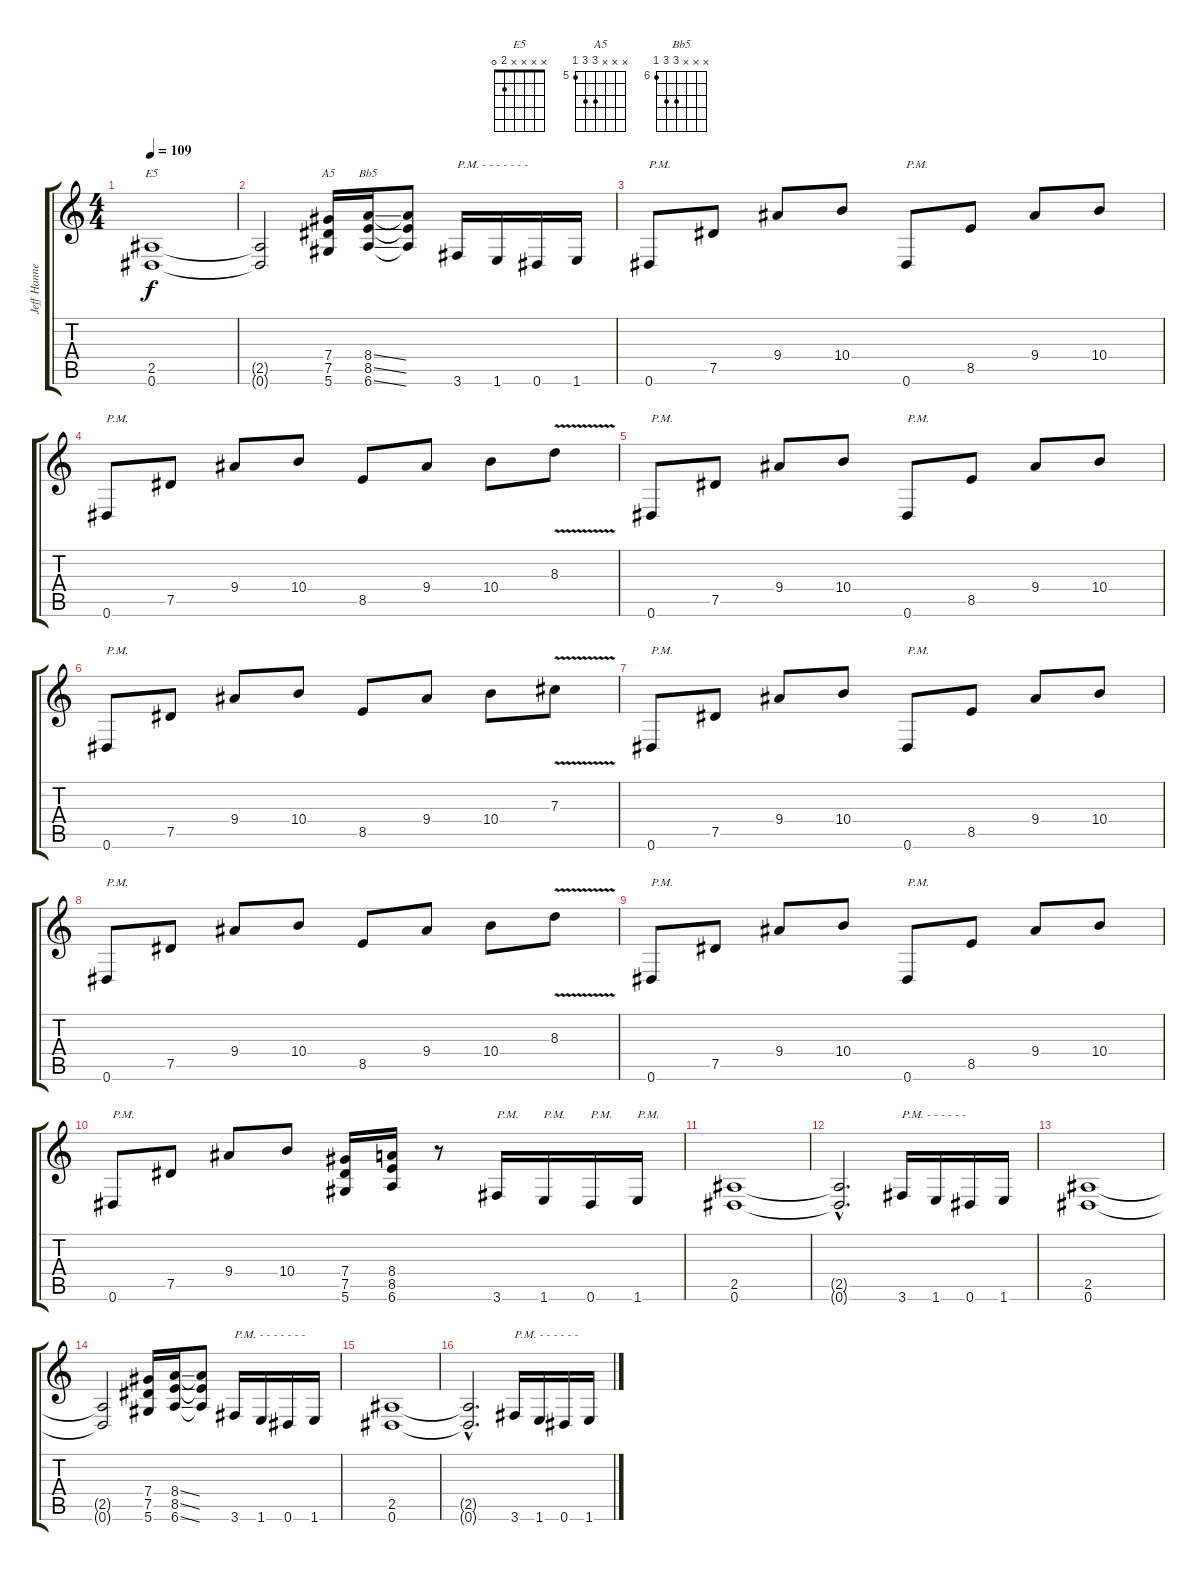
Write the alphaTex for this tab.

\track ("Jeff Hanneman" "Jeff Hanne") {instrument distortionguitar}
\staff {score tabs}
\tuning (Eb4 Bb3 Gb3 Db3 Ab2 Eb2) {hide}
\chord ("E5" x x x x 2 0)
\chord ("A5" x x x 7 7 5) {firstfret 5}
\chord ("Bb5" x x x 8 8 6) {firstfret 6}
\ts (4 4)
\tempo 109
\clef g2
\ks c
(2.5 0.6).1{ch "E5" dy f} |
(2.5{t} 0.6{t}).2 (7.4 7.5 5.6).16{ch "A5"} (8.4{ss} 8.5{ss} 6.6{ss}).16{ch "Bb5"} (8.4{t} 8.5{t} 6.6{t}).8 3.6.16{txt "P.M. - - - - - - - "} 1.6.16 0.6.16 1.6.16 |
0.6.8{txt "P.M."} 7.5.8 9.4.8 10.4.8 0.6.8{txt "P.M."} 8.5.8 9.4.8 10.4.8 |
0.6.8{txt "P.M."} 7.5.8 9.4.8 10.4.8 8.5.8 9.4.8 10.4.8 8.3{v}.8 |
0.6.8{txt "P.M."} 7.5.8 9.4.8 10.4.8 0.6.8{txt "P.M."} 8.5.8 9.4.8 10.4.8 |
0.6.8{txt "P.M."} 7.5.8 9.4.8 10.4.8 8.5.8 9.4.8 10.4.8 7.3{v}.8 |
0.6.8{txt "P.M."} 7.5.8 9.4.8 10.4.8 0.6.8{txt "P.M."} 8.5.8 9.4.8 10.4.8 |
0.6.8{txt "P.M."} 7.5.8 9.4.8 10.4.8 8.5.8 9.4.8 10.4.8 8.3{v}.8 |
0.6.8{txt "P.M."} 7.5.8 9.4.8 10.4.8 0.6.8{txt "P.M."} 8.5.8 9.4.8 10.4.8 |
0.6.8{txt "P.M."} 7.5.8 9.4.8 10.4.8 (7.4 7.5 5.6).16 (8.4 8.5 6.6).16 r.8 3.6.16{txt "P.M."} 1.6.16{txt "P.M."} 0.6.16{txt "P.M."} 1.6.16{txt "P.M."} |
(2.5 0.6).1 |
(2.5{hac t} 0.6{hac t}).2{d} 3.6.16{txt "P.M. - - - - - -"} 1.6.16 0.6.16 1.6.16 |
(2.5 0.6).1 |
(2.5{t} 0.6{t}).2 (7.4 7.5 5.6).16 (8.4{ss} 8.5{ss} 6.6{ss}).16 (8.4{t} 8.5{t} 6.6{t}).8 3.6.16{txt "P.M. - - - - - - - "} 1.6.16 0.6.16 1.6.16 |
(2.5 0.6).1 |
(2.5{hac t} 0.6{hac t}).2{d} 3.6.16{txt "P.M. - - - - - -"} 1.6.16 0.6.16 1.6.16
